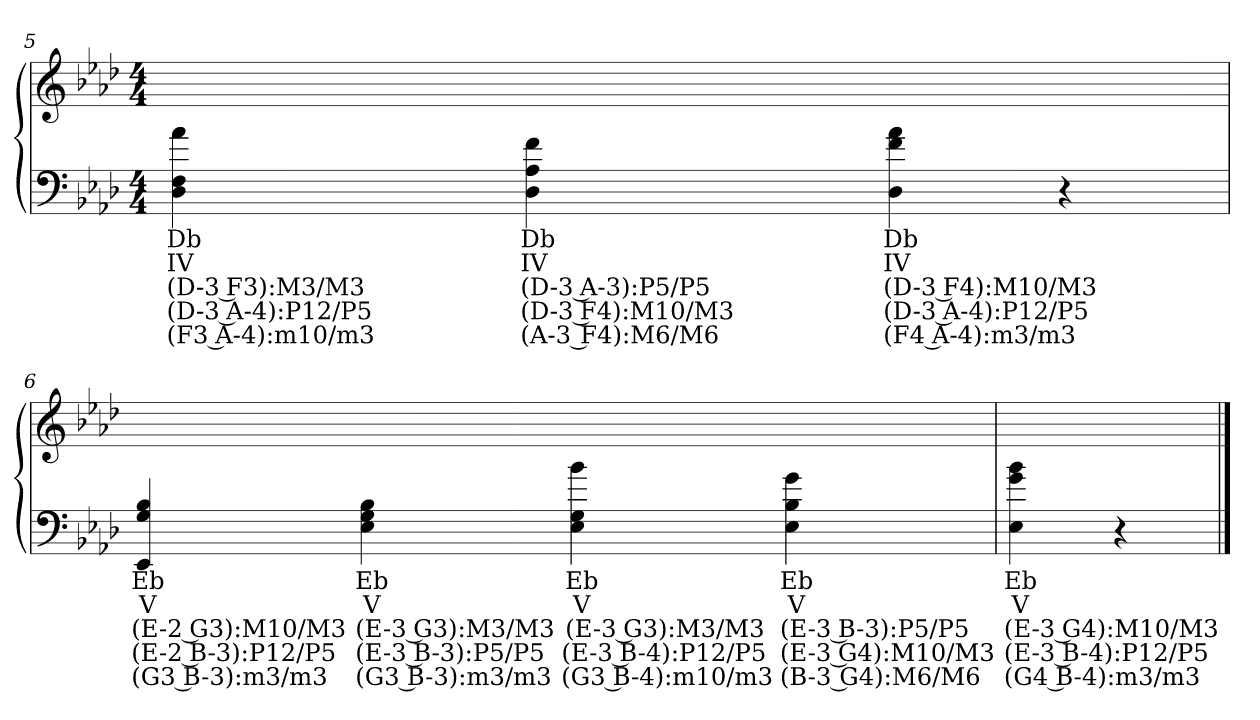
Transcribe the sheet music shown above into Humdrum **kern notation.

**kern	**text	**text	**text	**text	**text	**kern
*part2	*part2	*part2	*part2	*part2	*part2	*part1
*staff2	*staff2	*staff2	*staff2	*staff2	*staff2	*staff1
*clefF4	*	*	*	*	*	*clefG2
*k[b-e-a-d-]	*	*	*	*	*	*k[b-e-a-d-]
*A-:	*	*	*	*	*	*A-:
*M4/4	*	*	*	*	*	*M4/4
=5	=5	=5	=5	=5	=5	=5
4D- 4F 4a-	Db	IV	(D-3 F3):M3/M3	(D-3 A-4):P12/P5	(F3 A-4):m10/m3	1ryy
4D- 4A- 4f	Db	IV	(D-3 A-3):P5/P5	(D-3 F4):M10/M3	(A-3 F4):M6/M6	.
4D- 4f 4a-	Db	IV	(D-3 F4):M10/M3	(D-3 A-4):P12/P5	(F4 A-4):m3/m3	.
4r	.	.	.	.	.	.
=6	=6	=6	=6	=6	=6	=6
4EE- 4G 4B-	Eb	V	(E-2 G3):M10/M3	(E-2 B-3):P12/P5	(G3 B-3):m3/m3	1ryy
4E- 4G 4B-	Eb	V	(E-3 G3):M3/M3	(E-3 B-3):P5/P5	(G3 B-3):m3/m3	.
4E- 4G 4b-	Eb	V	(E-3 G3):M3/M3	(E-3 B-4):P12/P5	(G3 B-4):m10/m3	.
4E- 4B- 4g	Eb	V	(E-3 B-3):P5/P5	(E-3 G4):M10/M3	(B-3 G4):M6/M6	.
=7	=7	=7	=7	=7	=7	=7
4E- 4g 4b-	Eb	V	(E-3 G4):M10/M3	(E-3 B-4):P12/P5	(G4 B-4):m3/m3	2ryy
4r	.	.	.	.	.	.
==	==	==	==	==	==	==
*-	*-	*-	*-	*-	*-	*-
